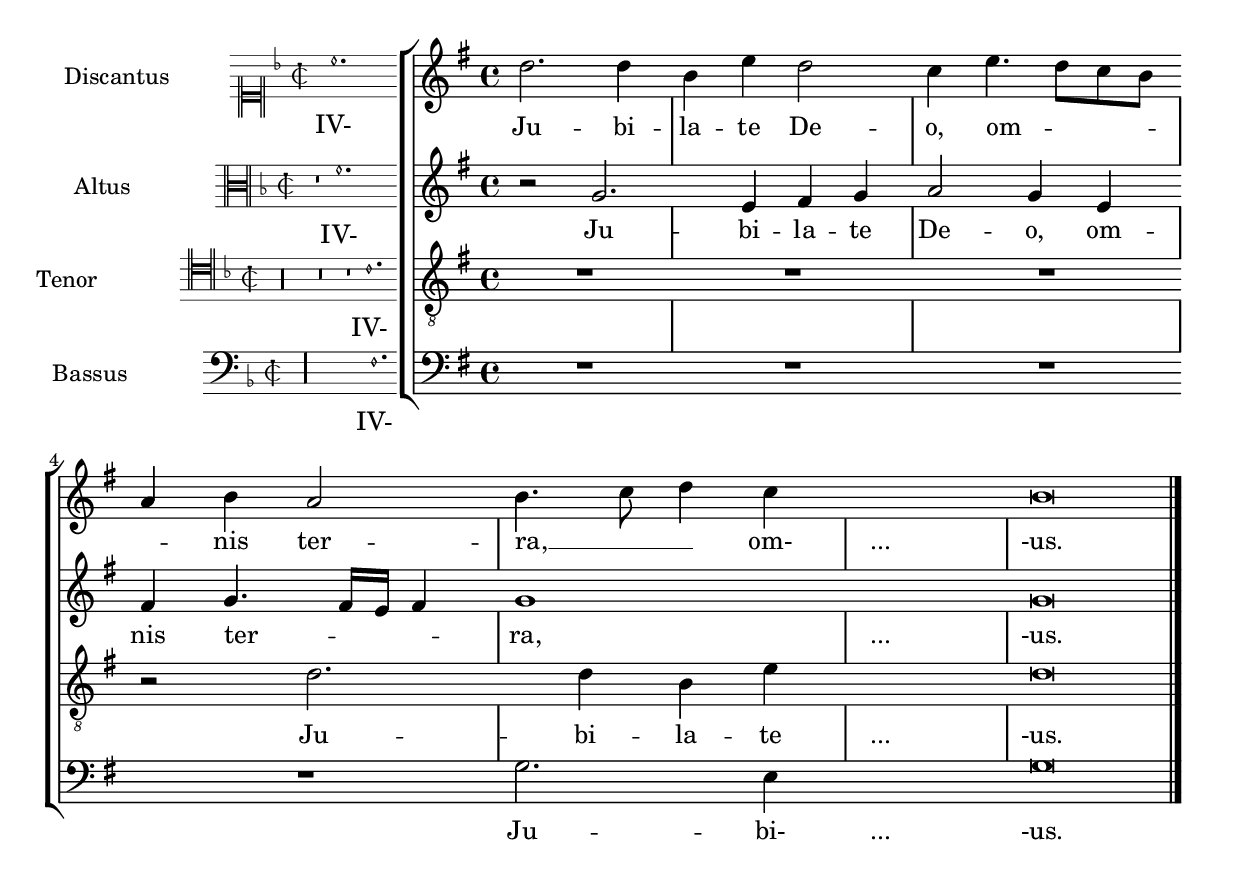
% Do not edit this file; it is automatically
% generated from Documentation/snippets/new
% This file is in the public domain.
%% Note: this file works from version 2.13.4
\version "2.13.29"

\header {
%% Translation of GIT committish: 0b55335aeca1de539bf1125b717e0c21bb6fa31b
  texidoces = "
Los «incipit» se pueden escribir utilizando el grob del nombre del
instruemento, pero manteniendo independientes las definiciones del
nombre del instrumento y del incipit."

 doctitlees = "Incipit"

  lsrtags = "staff-notation, ancient-notation"
  texidoc = "
Incipits can be added using the instrument name grob, but keeping
separate the instrument name definition and the incipit definition.
"
  doctitle = "Incipit"
} % begin verbatim


incipit =
#(define-music-function (parser location incipit-music) (ly:music?)
  #{
    \once \override Staff.InstrumentName #'self-alignment-X = #RIGHT
    \once \override Staff.InstrumentName #'self-alignment-Y = #UP
    \once \override Staff.InstrumentName #'Y-offset =
      #(lambda (grob)
         (+ 4 (system-start-text::calc-y-offset grob)))
    \once \override Staff.InstrumentName #'padding = #0.3
    \once \override Staff.InstrumentName #'stencil =
      #(lambda (grob)
         (let* ((instrument-name (ly:grob-property grob 'long-text))
                (layout (ly:output-def-clone (ly:grob-layout grob)))
                (music (make-sequential-music
                        (list (context-spec-music
                               (make-sequential-music
                                (list (make-property-set
                                       'instrumentName instrument-name)
                                      (make-grob-property-set
                                       'VerticalAxisGroup
                                       'Y-extent '(-4 . 4))))
                               'MensuralStaff)
                              $incipit-music)))
                (score (ly:make-score music))
                (mm (ly:output-def-lookup layout 'mm))
                (indent (ly:output-def-lookup layout 'indent))
                (width (ly:output-def-lookup layout 'incipit-width))
                (incipit-width (if (number? width)
                                   (* width mm)
                                   (* indent 0.5))))

           (ly:output-def-set-variable! layout 'indent (- indent
                                                          incipit-width))
           (ly:output-def-set-variable! layout 'line-width indent)
           (ly:output-def-set-variable! layout 'ragged-right #f)
           (ly:output-def-set-variable! layout 'ragged-last #f)
           (ly:output-def-set-variable! layout 'system-count 1)
           (ly:score-add-output-def! score layout)
           (ly:grob-set-property! grob 'long-text
                                  (markup #:score score))
           (system-start-text::print grob)))
  #})

%%%%%%%%%%%%%%%%%%%%%%%%%

global = {
  \set Score.skipBars = ##t
  \key g \major
  \time 4/4

  % the actual music
  \skip 1*8

  % let finis bar go through all staves
  \override Staff.BarLine #'transparent = ##f

  % finis bar
  \bar "|."
}

discantusIncipit = <<
  \new MensuralVoice = "discantusIncipit" <<
    \repeat unfold 9 { s1 \noBreak }
    {
      \clef "neomensural-c1"
      \key f \major
      \time 2/2
      c''1.
    }
  >>
  \new Lyrics \lyricsto discantusIncipit { IV- }
>>

discantusNotes = {
  \transpose c' c'' {
    \clef "treble"
    d'2. d'4 |
    b e' d'2 |
    c'4 e'4.( d'8 c' b |
    a4) b a2 |
    b4.( c'8 d'4) c'4 |
    \once \override NoteHead #'transparent = ##t
    c'1 |
    b\breve |
  }
}

discantusLyrics = \lyricmode {
  Ju -- bi -- |
  la -- te De -- |
  o, om --
  nis ter -- |
  ra, __ om- |
  "..." |
  -us. |
}

altusIncipit = <<
  \new MensuralVoice = "altusIncipit" <<
    \repeat unfold 9 { s1 \noBreak }
    {
      \clef "neomensural-c3"
      \key f \major
      \time 2/2
      r1 f'1.
    }
  >>
  \new Lyrics \lyricsto altusIncipit { IV- }
>>

altusNotes = {
  \transpose c' c'' {
    \clef "treble"
    % two measures
    r2 g2. e4 fis g |
    a2 g4 e |
    fis g4.( fis16 e fis4) |
    g1 |
    \once \override NoteHead #'transparent = ##t
    g1 |
    g\breve |
  }
}

altusLyrics = \lyricmode {
  % two measures
  Ju -- bi -- la -- te |
  De -- o, om -- |
  nis ter -- ra, |
  "..." |
  -us. |
}

tenorIncipit = <<
  \new MensuralVoice = "tenorIncipit" <<
    \repeat unfold 9 { s1 \noBreak }
    {
      \clef "neomensural-c4"
      \key f \major
      \time 2/2
      r\longa
      r\breve
      r1 c'1.
    }
  >>
  \new Lyrics \lyricsto tenorIncipit { IV- }
>>

tenorNotes = {
  \transpose c' c' {
    \clef "treble_8"
    R1 |
    R1 |
    R1 |
    % two measures
    r2 d'2. d'4 b e' |
    \once \override NoteHead #'transparent = ##t
    e'1 |
    d'\breve |
  }
}

tenorLyrics = \lyricmode {
  % two measures
  Ju -- bi -- la -- te |
  "..." |
  -us.
}

bassusIncipit = <<
  \new MensuralVoice = "bassusIncipit" <<
    \repeat unfold 9 { s1 \noBreak }
    {
      \clef "bass"
      \key f \major
      \time 2/2
      %% incipit
      r\maxima
      f1.
    }
  >>
  \new Lyrics \lyricsto bassusIncipit { IV- }
>>

bassusNotes = {
  \transpose c' c' {
    \clef "bass"
    R1 |
    R1 |
    R1 |
    R1 |
    g2. e4 |
    \once \override NoteHead #'transparent = ##t
    e1 |
    g\breve |
  }
}

bassusLyrics = \lyricmode {
  Ju -- bi- |
  "..." |
  -us.
}

\score {
  <<
    \new StaffGroup = choirStaff <<
      \new Voice = "discantusNotes" <<
        \global
        \set Staff.instrumentName = #"Discantus"
        \incipit \discantusIncipit
        \discantusNotes
      >>
      \new Lyrics = "discantusLyrics" \lyricsto discantusNotes { \discantusLyrics }
      \new Voice = "altusNotes" <<
        \global
        \set Staff.instrumentName = #"Altus"
        \incipit \altusIncipit
        \altusNotes
      >>
      \new Lyrics = "altusLyrics" \lyricsto altusNotes { \altusLyrics }
      \new Voice = "tenorNotes" <<
        \global
        \set Staff.instrumentName = #"Tenor"
        \incipit \tenorIncipit
        \tenorNotes
      >>
      \new Lyrics = "tenorLyrics" \lyricsto tenorNotes { \tenorLyrics }
      \new Voice = "bassusNotes" <<
        \global
        \set Staff.instrumentName = #"Bassus"
        \incipit \bassusIncipit
        \bassusNotes
      >>
      \new Lyrics = "bassusLyrics" \lyricsto bassusNotes { \bassusLyrics }
    >>
  >>
  \layout {
    \context {
      \Score
      %% no bar lines in staves or lyrics
      \override BarLine #'transparent = ##t
    }
    %% the next two instructions keep the lyrics between the bar lines
    \context {
      \Lyrics
      \consists "Bar_engraver"
      \consists "Separating_line_group_engraver"
    }
    \context {
      \Voice
      %% no slurs
      \override Slur #'transparent = ##t
      %% Comment in the below "\remove" command to allow line
      %% breaking also at those bar lines where a note overlaps
      %% into the next measure.  The command is commented out in this
      %% short example score, but especially for large scores, you
      %% will typically yield better line breaking and thus improve
      %% overall spacing if you comment in the following command.
      %%\remove "Forbid_line_break_engraver"
    }
    indent = 6\cm
    incipit-width = 4\cm
  }
}
